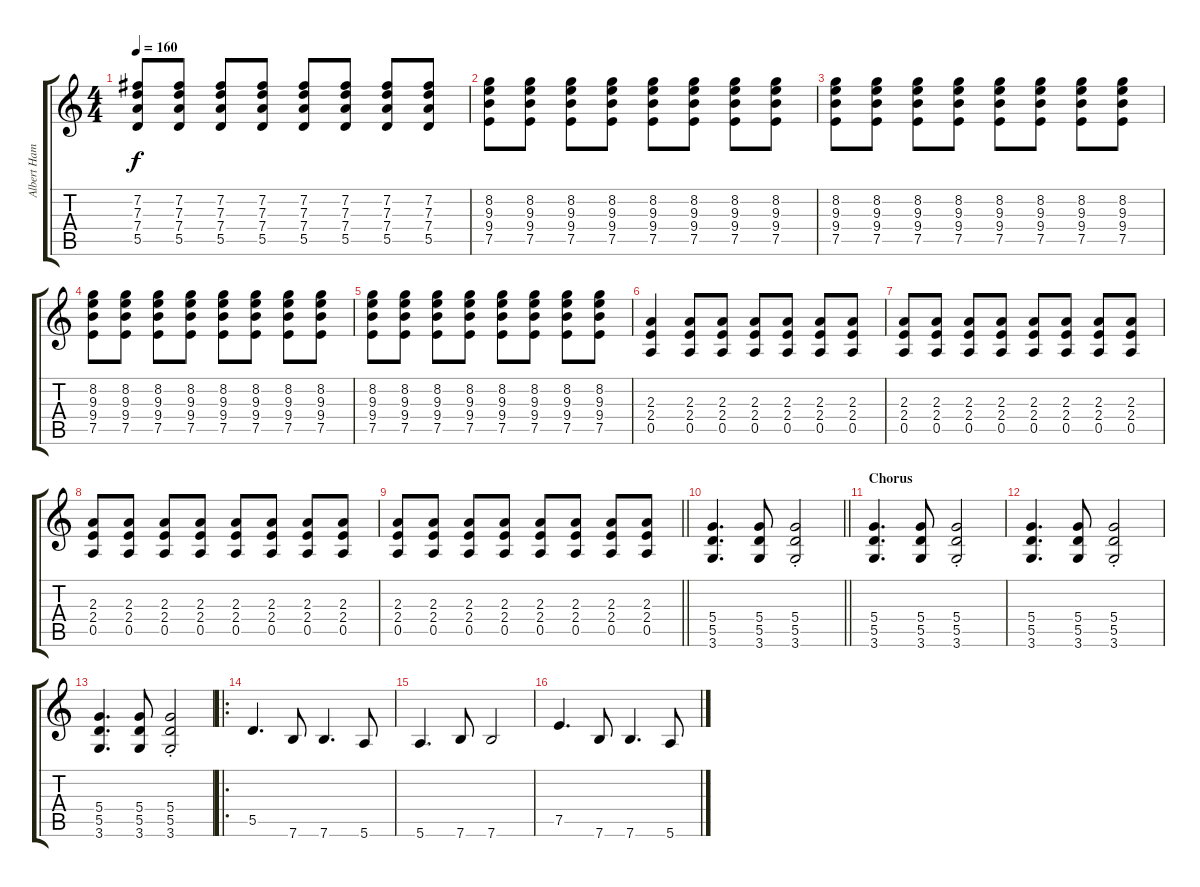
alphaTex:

\track ("Albert Hammond Jr." "Albert Ham") {instrument overdrivenguitar}
\staff {score tabs}
\tuning (E4 B3 G3 D3 A2 E2) {hide}
\ts (4 4)
\tempo 160
\clef g2
\ks c
(7.2 7.3 7.4 5.5).8{dy f} (7.2 7.3 7.4 5.5).8 (7.2 7.3 7.4 5.5).8 (7.2 7.3 7.4 5.5).8 (7.2 7.3 7.4 5.5).8 (7.2 7.3 7.4 5.5).8 (7.2 7.3 7.4 5.5).8 (7.2 7.3 7.4 5.5).8 |
(8.2 9.3 9.4 7.5).8 (8.2 9.3 9.4 7.5).8 (8.2 9.3 9.4 7.5).8 (8.2 9.3 9.4 7.5).8 (8.2 9.3 9.4 7.5).8 (8.2 9.3 9.4 7.5).8 (8.2 9.3 9.4 7.5).8 (8.2 9.3 9.4 7.5).8 |
(8.2 9.3 9.4 7.5).8 (8.2 9.3 9.4 7.5).8 (8.2 9.3 9.4 7.5).8 (8.2 9.3 9.4 7.5).8 (8.2 9.3 9.4 7.5).8 (8.2 9.3 9.4 7.5).8 (8.2 9.3 9.4 7.5).8 (8.2 9.3 9.4 7.5).8 |
(8.2 9.3 9.4 7.5).8 (8.2 9.3 9.4 7.5).8 (8.2 9.3 9.4 7.5).8 (8.2 9.3 9.4 7.5).8 (8.2 9.3 9.4 7.5).8 (8.2 9.3 9.4 7.5).8 (8.2 9.3 9.4 7.5).8 (8.2 9.3 9.4 7.5).8 |
(8.2 9.3 9.4 7.5).8 (8.2 9.3 9.4 7.5).8 (8.2 9.3 9.4 7.5).8 (8.2 9.3 9.4 7.5).8 (8.2 9.3 9.4 7.5).8 (8.2 9.3 9.4 7.5).8 (8.2 9.3 9.4 7.5).8 (8.2 9.3 9.4 7.5).8 |
(2.3 2.4 0.5).4 (2.3 2.4 0.5).8 (2.3 2.4 0.5).8 (2.3 2.4 0.5).8 (2.3 2.4 0.5).8 (2.3 2.4 0.5).8 (2.3 2.4 0.5).8 |
(2.3 2.4 0.5).8 (2.3 2.4 0.5).8 (2.3 2.4 0.5).8 (2.3 2.4 0.5).8 (2.3 2.4 0.5).8 (2.3 2.4 0.5).8 (2.3 2.4 0.5).8 (2.3 2.4 0.5).8 |
(2.3 2.4 0.5).8 (2.3 2.4 0.5).8 (2.3 2.4 0.5).8 (2.3 2.4 0.5).8 (2.3 2.4 0.5).8 (2.3 2.4 0.5).8 (2.3 2.4 0.5).8 (2.3 2.4 0.5).8 |
\barLineRight lightlight
(2.3 2.4 0.5).8 (2.3 2.4 0.5).8 (2.3 2.4 0.5).8 (2.3 2.4 0.5).8 (2.3 2.4 0.5).8 (2.3 2.4 0.5).8 (2.3 2.4 0.5).8 (2.3 2.4 0.5).8 |
\barLineRight lightlight
(5.4 5.5 3.6).4{d} (5.4 5.5 3.6).8 (5.4{st} 5.5{st} 3.6{st}).2 |
\section ("" "Chorus")
(5.4 5.5 3.6).4{d} (5.4 5.5 3.6).8 (5.4{st} 5.5{st} 3.6{st}).2 |
(5.4 5.5 3.6).4{d} (5.4 5.5 3.6).8 (5.4{st} 5.5{st} 3.6{st}).2 |
(5.4 5.5 3.6).4{d} (5.4 5.5 3.6).8 (5.4{st} 5.5{st} 3.6{st}).2 |
\ro
5.5.4{d} 7.6.8 7.6.4{d} 5.6.8 |
5.6.4{d} 7.6.8 7.6.2 |
7.5.4{d} 7.6.8 7.6.4{d} 5.6.8
